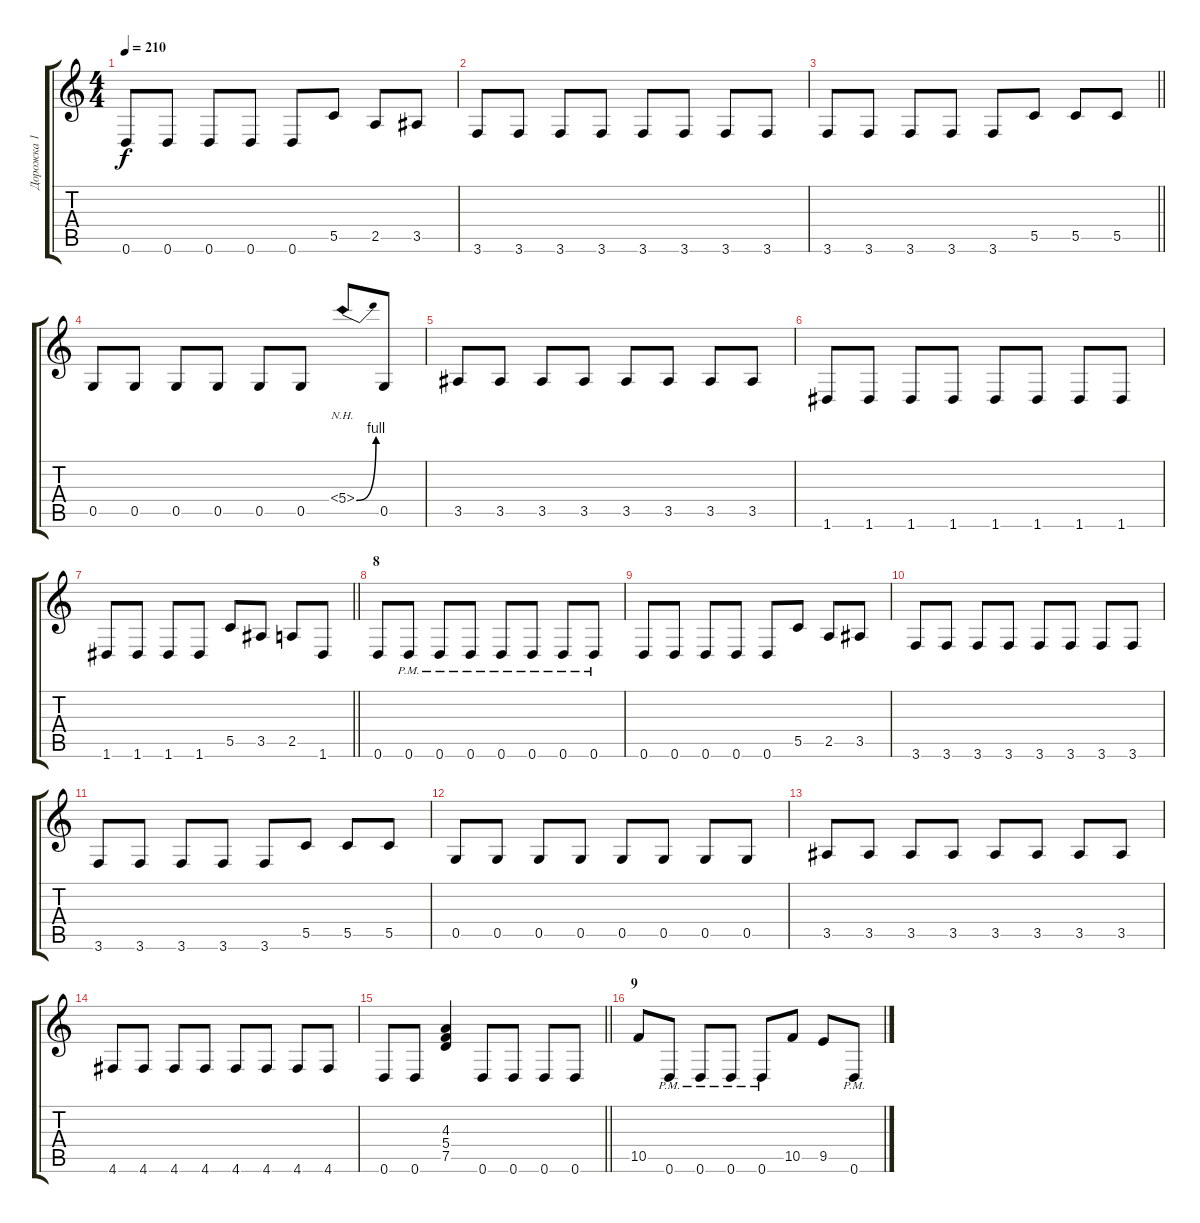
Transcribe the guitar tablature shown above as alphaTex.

\track ("Дорожка 1" "Дорожка 1") {instrument distortionguitar}
\staff {score tabs}
\tuning (D4 A3 F3 C3 G2 D2) {hide}
\ts (4 4)
\tempo 210
\clef g2
\ks c
0.6.8{dy f} 0.6.8 0.6.8 0.6.8 0.6.8 5.5.8 2.5.8 3.5.8 |
3.6.8 3.6.8 3.6.8 3.6.8 3.6.8 3.6.8 3.6.8 3.6.8 |
\barLineRight lightlight
3.6.8 3.6.8 3.6.8 3.6.8 3.6.8 5.5.8 5.5.8 5.5.8 |
0.5.8 0.5.8 0.5.8 0.5.8 0.5.8 0.5.8 5.4{be (bend 0 0 60 4) nh}.8 0.5.8 |
3.5.8 3.5.8 3.5.8 3.5.8 3.5.8 3.5.8 3.5.8 3.5.8 |
1.6.8 1.6.8 1.6.8 1.6.8 1.6.8 1.6.8 1.6.8 1.6.8 |
\barLineRight lightlight
1.6.8 1.6.8 1.6.8 1.6.8 5.5.8 3.5.8 2.5.8 1.6.8 |
\section ("" "8")
0.6.8 0.6{pm}.8 0.6{pm}.8 0.6{pm}.8 0.6{pm}.8 0.6{pm}.8 0.6{pm}.8 0.6{pm}.8 |
0.6.8 0.6.8 0.6.8 0.6.8 0.6.8 5.5.8 2.5.8 3.5.8 |
3.6.8 3.6.8 3.6.8 3.6.8 3.6.8 3.6.8 3.6.8 3.6.8 |
3.6.8 3.6.8 3.6.8 3.6.8 3.6.8 5.5.8 5.5.8 5.5.8 |
0.5.8 0.5.8 0.5.8 0.5.8 0.5.8 0.5.8 0.5.8 0.5.8 |
3.5.8 3.5.8 3.5.8 3.5.8 3.5.8 3.5.8 3.5.8 3.5.8 |
4.6.8 4.6.8 4.6.8 4.6.8 4.6.8 4.6.8 4.6.8 4.6.8 |
\barLineRight lightlight
0.6.8 0.6.8 (4.3 5.4 7.5).4 0.6.8 0.6.8 0.6.8 0.6.8 |
\section ("" "9")
10.5.8 0.6{pm}.8 0.6{pm}.8 0.6{pm}.8 0.6{pm}.8 10.5.8 9.5.8 0.6{pm}.8
